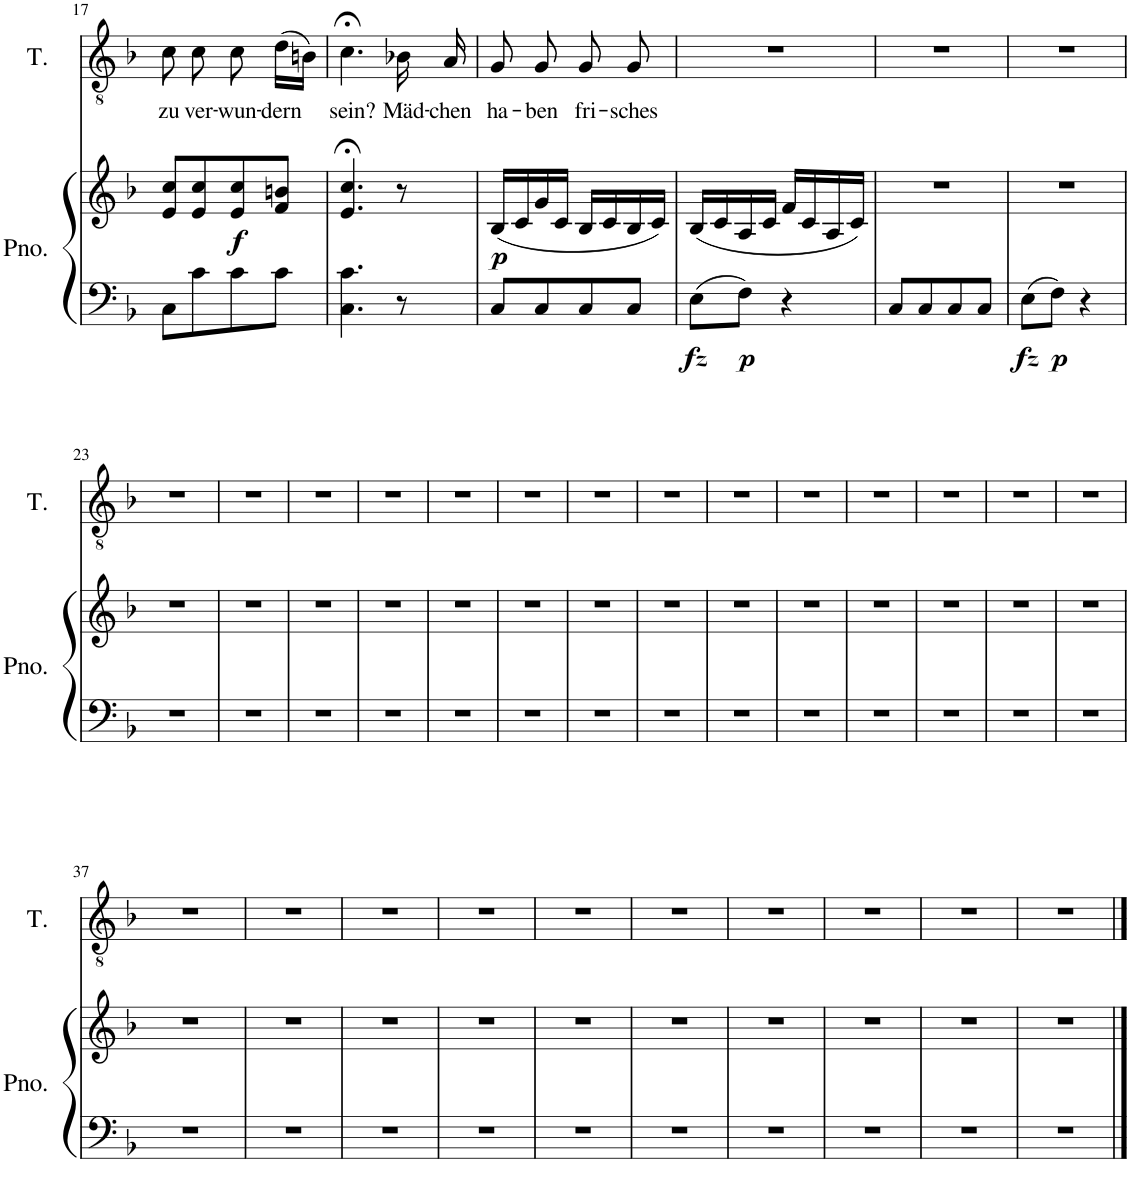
**kern	**kern	**dynam	**kern	**text
*part2	*part2	*part2	*part1	*part1
*staff3	*staff2	*staff2/3	*staff1	*staff1
*I"Piano	*	*	*I"Tenor	*
*I'Pno.	*	*	*I'T.	*
!!LO:PB:g=z
*clefF4	*clefG2	*	*clefGv2	*
*k[b-]	*k[b-]	*	*k[b-]	*
*M2/4	*M2/4	*	*M2/4	*
=17	=17	=17	=17	=17
!	!	!	!	!LO:LY:b
8C\L	8e/ 8cc/L	.	8c\	zu
!	!	!	!	!LO:LY:b
8c\	8e/ 8cc/	.	8c\	ver-
!	!	!LO:DY:b	!	!LO:LY:b
8c\	8e/ 8cc/	f	8c\	-wun-
!	!	!	!	!LO:LY:b
8c\J	8f/ 8bn/J	.	(16d\LL	-dern
.	.	.	16Bn\JJ)	.
=18	=18	=18	=18	=18
!	!	!	!	!LO:LY:b
4.C\ 4.c\	4.e/;< 4.cc/;<	.	4.c;<\	sein?
!	!	!	!	!LO:LY:b
8r	8r	.	16B-X\	Mäd-
!	!	!	!	!LO:LY:b
.	.	.	16A/	-chen
=19	=19	=19	=19	=19
!	!	!LO:DY:b	!	!LO:LY:b
8C/L	(16B-/LL	p	8G/	ha-
.	16c/	.	.	.
!	!	!	!	!LO:LY:b
8C/	16g/	.	8G/	-ben
.	16c/JJ	.	.	.
!	!	!	!	!LO:LY:b
8C/	16B-/LL	.	8G/	fri-
.	16c/	.	.	.
!	!	!	!	!LO:LY:b
8C/J	16B-/	.	8G/	-sches
.	16c/JJ)	.	.	.
=20	=20	=20	=20	=20
!	!	!LO:DY:b=2	!	!
8E\L	(16B-/LL	fz	2r	.
.	16c/	.	.	.
!	!	!LO:DY:b=2	!	!
8F\J	16A/	p	.	.
.	16c/JJ	.	.	.
4r	16f/LL	.	.	.
.	16c/	.	.	.
.	16A/	.	.	.
.	16c/JJ)	.	.	.
=21	=21	=21	=21	=21
8C/L	2r	.	2r	.
8C/	.	.	.	.
8C/	.	.	.	.
8C/J	.	.	.	.
=22	=22	=22	=22	=22
!	!	!LO:DY:b=2	!	!
8E\L	2r	fz	2r	.
!	!	!LO:DY:b=2	!	!
8F\J	.	p	.	.
4r	.	.	.	.
!!LO:LB:g=z
=23	=23	=23	=23	=23
2r	2r	.	2r	.
=24	=24	=24	=24	=24
2r	2r	.	2r	.
=25	=25	=25	=25	=25
2r	2r	.	2r	.
=26	=26	=26	=26	=26
2r	2r	.	2r	.
=27	=27	=27	=27	=27
2r	2r	.	2r	.
=28	=28	=28	=28	=28
2r	2r	.	2r	.
=29	=29	=29	=29	=29
2r	2r	.	2r	.
=30	=30	=30	=30	=30
2r	2r	.	2r	.
=31	=31	=31	=31	=31
2r	2r	.	2r	.
=32	=32	=32	=32	=32
2r	2r	.	2r	.
=33	=33	=33	=33	=33
2r	2r	.	2r	.
=34	=34	=34	=34	=34
2r	2r	.	2r	.
=35	=35	=35	=35	=35
2r	2r	.	2r	.
=36	=36	=36	=36	=36
2r	2r	.	2r	.
!!LO:LB:g=z
=37	=37	=37	=37	=37
2r	2r	.	2r	.
=38	=38	=38	=38	=38
2r	2r	.	2r	.
=39	=39	=39	=39	=39
2r	2r	.	2r	.
=40	=40	=40	=40	=40
2r	2r	.	2r	.
=41	=41	=41	=41	=41
2r	2r	.	2r	.
=42	=42	=42	=42	=42
2r	2r	.	2r	.
=43	=43	=43	=43	=43
2r	2r	.	2r	.
=44	=44	=44	=44	=44
2r	2r	.	2r	.
=45	=45	=45	=45	=45
2r	2r	.	2r	.
=46	=46	=46	=46	=46
2r	2r	.	2r	.
==	==	==	==	==
*-	*-	*-	*-	*-
